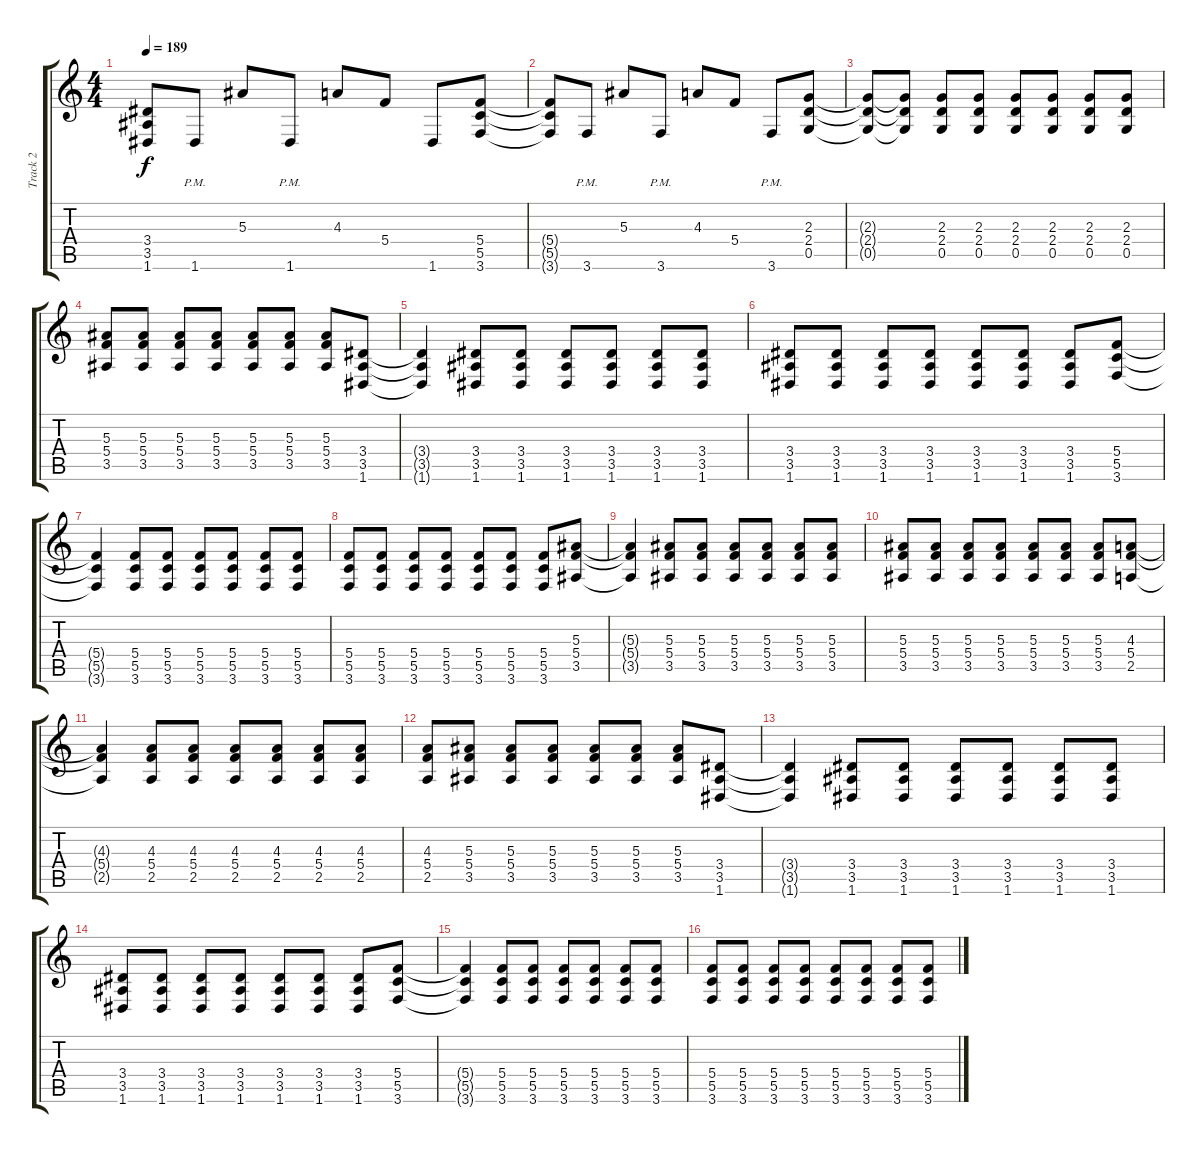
\track ("Track 2" "Track 2") {instrument distortionguitar}
\staff {score tabs}
\tuning (D4 A3 F3 C3 G2 D2) {hide}
\ts (4 4)
\tempo 189
\clef g2
\ks c
(3.4{t} 3.5{t} 1.6{t}).8{dy f} 1.6{pm}.8 5.3.8 1.6{pm}.8 4.3.8 5.4.8 1.6.8 (5.4 5.5 3.6).8 |
(5.4{t} 5.5{t} 3.6{t}).8 3.6{pm}.8 5.3.8 3.6{pm}.8 4.3.8 5.4.8 3.6{pm}.8 (2.3 2.4 0.5).8 |
(2.3{t} 2.4{t} 0.5{t}).8 (2.3{t} 2.4{t} 0.5{t}).8 (2.3 2.4 0.5).8 (2.3 2.4 0.5).8 (2.3 2.4 0.5).8 (2.3 2.4 0.5).8 (2.3 2.4 0.5).8 (2.3 2.4 0.5).8 |
(5.3 5.4 3.5).8 (5.3 5.4 3.5).8 (5.3 5.4 3.5).8 (5.3 5.4 3.5).8 (5.3 5.4 3.5).8 (5.3 5.4 3.5).8 (5.3 5.4 3.5).8 (3.4 3.5 1.6).8 |
(3.4{t} 3.5{t} 1.6{t}).4 (3.4 3.5 1.6).8 (3.4 3.5 1.6).8 (3.4 3.5 1.6).8 (3.4 3.5 1.6).8 (3.4 3.5 1.6).8 (3.4 3.5 1.6).8 |
(3.4 3.5 1.6).8 (3.4 3.5 1.6).8 (3.4 3.5 1.6).8 (3.4 3.5 1.6).8 (3.4 3.5 1.6).8 (3.4 3.5 1.6).8 (3.4 3.5 1.6).8 (5.4 5.5 3.6).8 |
(5.4{t} 5.5{t} 3.6{t}).4 (5.4 5.5 3.6).8 (5.4 5.5 3.6).8 (5.4 5.5 3.6).8 (5.4 5.5 3.6).8 (5.4 5.5 3.6).8 (5.4 5.5 3.6).8 |
(5.4 5.5 3.6).8 (5.4 5.5 3.6).8 (5.4 5.5 3.6).8 (5.4 5.5 3.6).8 (5.4 5.5 3.6).8 (5.4 5.5 3.6).8 (5.4 5.5 3.6).8 (5.3 5.4 3.5).8 |
(5.3{t} 5.4{t} 3.5{t}).4 (5.3 5.4 3.5).8 (5.3 5.4 3.5).8 (5.3 5.4 3.5).8 (5.3 5.4 3.5).8 (5.3 5.4 3.5).8 (5.3 5.4 3.5).8 |
(5.3 5.4 3.5).8 (5.3 5.4 3.5).8 (5.3 5.4 3.5).8 (5.3 5.4 3.5).8 (5.3 5.4 3.5).8 (5.3 5.4 3.5).8 (5.3 5.4 3.5).8 (4.3 5.4 2.5).8 |
(4.3{t} 5.4{t} 2.5{t}).4 (4.3 5.4 2.5).8 (4.3 5.4 2.5).8 (4.3 5.4 2.5).8 (4.3 5.4 2.5).8 (4.3 5.4 2.5).8 (4.3 5.4 2.5).8 |
(4.3 5.4 2.5).8 (5.3 5.4 3.5).8 (5.3 5.4 3.5).8 (5.3 5.4 3.5).8 (5.3 5.4 3.5).8 (5.3 5.4 3.5).8 (5.3 5.4 3.5).8 (3.4 3.5 1.6).8 |
(3.4{t} 3.5{t} 1.6{t}).4 (3.4 3.5 1.6).8 (3.4 3.5 1.6).8 (3.4 3.5 1.6).8 (3.4 3.5 1.6).8 (3.4 3.5 1.6).8 (3.4 3.5 1.6).8 |
(3.4 3.5 1.6).8 (3.4 3.5 1.6).8 (3.4 3.5 1.6).8 (3.4 3.5 1.6).8 (3.4 3.5 1.6).8 (3.4 3.5 1.6).8 (3.4 3.5 1.6).8 (5.4 5.5 3.6).8 |
(5.4{t} 5.5{t} 3.6{t}).4 (5.4 5.5 3.6).8 (5.4 5.5 3.6).8 (5.4 5.5 3.6).8 (5.4 5.5 3.6).8 (5.4 5.5 3.6).8 (5.4 5.5 3.6).8 |
(5.4 5.5 3.6).8 (5.4 5.5 3.6).8 (5.4 5.5 3.6).8 (5.4 5.5 3.6).8 (5.4 5.5 3.6).8 (5.4 5.5 3.6).8 (5.4 5.5 3.6).8 (5.4 5.5 3.6).8
